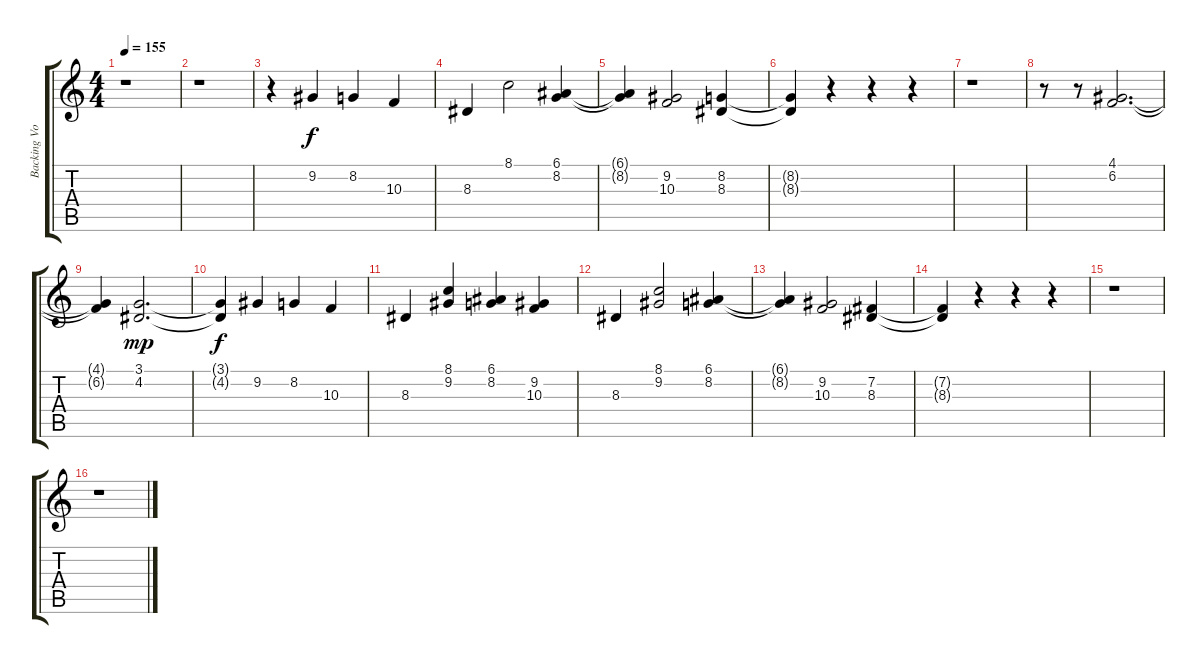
\track ("Backing Voices" "Backing Vo") {instrument lead8bassandlead}
\staff {score tabs}
\tuning (E4 B3 G3 D3 A2 E2) {hide}
\ts (4 4)
\tempo 155
\clef g2
\ks c
r.1{dy f} |
r.1 |
r.4 9.2.4 8.2.4 10.3.4 |
8.3.4 8.1.2 (6.1 8.2).4 |
(6.1{t} 8.2{t}).4 (9.2 10.3).2 (8.2 8.3).4 |
(8.2{t} 8.3{t}).4 r.4 r.4 r.4 |
r.1 |
r.8 r.8 (4.1 6.2).2{d} |
(4.1{t} 6.2{t}).4 (3.1 4.2).2{d dy mp} |
(3.1{t} 4.2{t}).4{dy f} 9.2.4 8.2.4 10.3.4 |
8.3.4 (8.1 9.2).4 (6.1 8.2).4 (9.2 10.3).4 |
8.3.4 (8.1 9.2).2 (6.1 8.2).4 |
(6.1{t} 8.2{t}).4 (9.2 10.3).2 (7.2 8.3).4 |
(7.2{t} 8.3{t}).4 r.4 r.4 r.4 |
r.1 |
r.1
